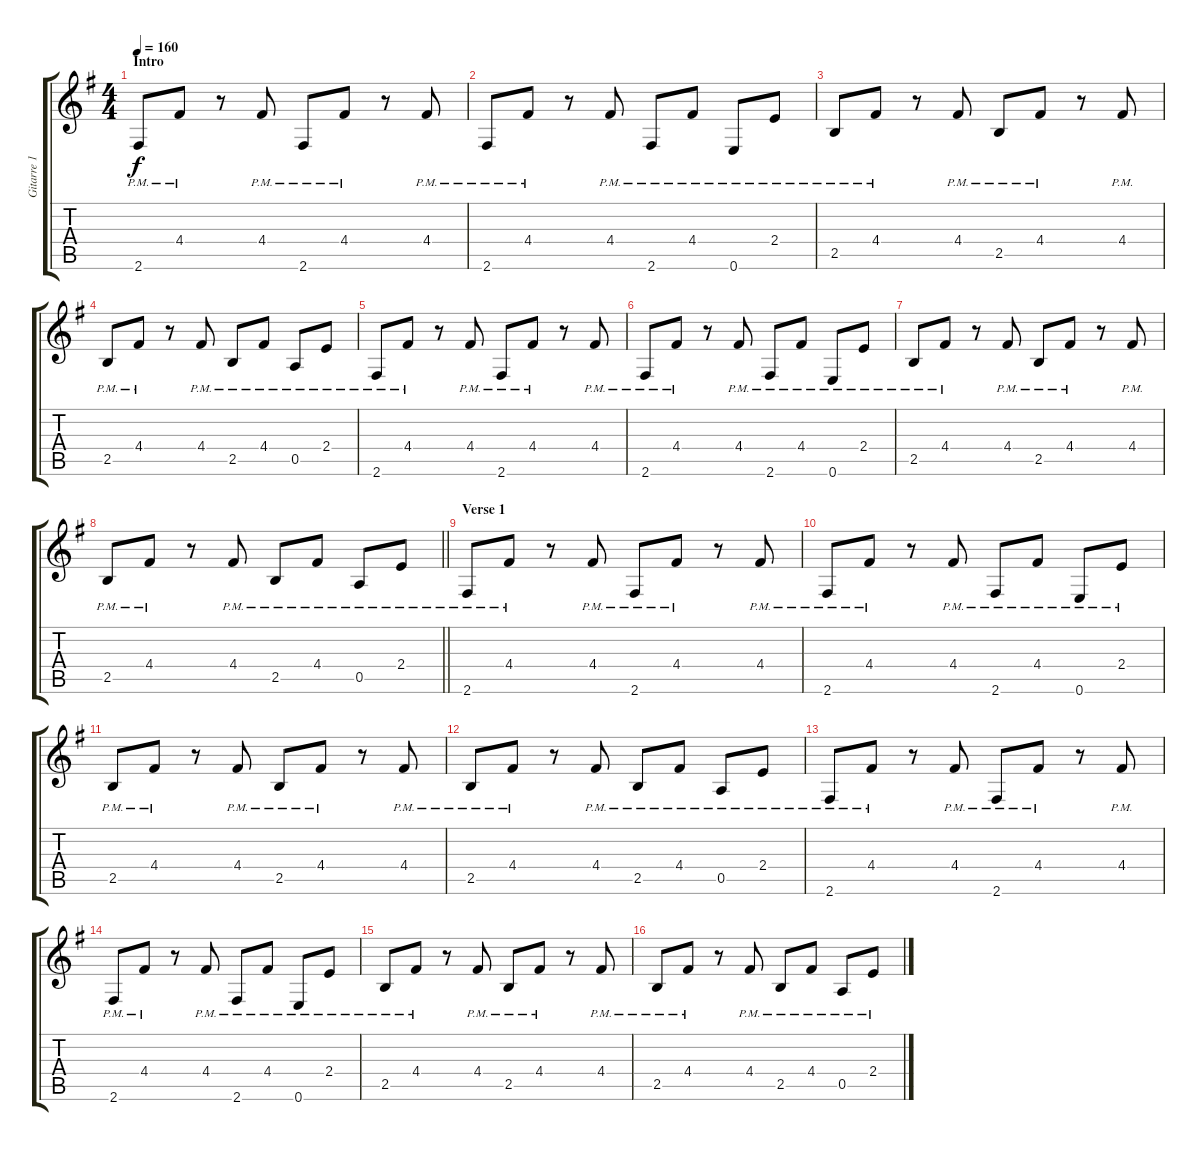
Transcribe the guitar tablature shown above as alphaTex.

\track ("Gitarre 1 (Verzerrt)" "Gitarre 1 ") {instrument overdrivenguitar}
\staff {score tabs}
\tuning (E4 B3 G3 D3 A2 E2) {hide}
\ts (4 4)
\section ("" "Intro")
\tempo 160
\clef g2
\ks g
2.6{pm}.8{dy f instrument overdrivenguitar} 4.4{pm}.8 r.8 4.4{pm}.8 2.6{pm}.8 4.4{pm}.8 r.8 4.4{pm}.8 |
2.6{pm}.8 4.4{pm}.8 r.8 4.4{pm}.8 2.6{pm}.8 4.4{pm}.8 0.6{pm}.8 2.4{pm}.8 |
2.5{pm}.8 4.4{pm}.8 r.8 4.4{pm}.8 2.5{pm}.8 4.4{pm}.8 r.8 4.4{pm}.8 |
2.5{pm}.8 4.4{pm}.8 r.8 4.4{pm}.8 2.5{pm}.8 4.4{pm}.8 0.5{pm}.8 2.4{pm}.8 |
2.6{pm}.8 4.4{pm}.8 r.8 4.4{pm}.8 2.6{pm}.8 4.4{pm}.8 r.8 4.4{pm}.8 |
2.6{pm}.8 4.4{pm}.8 r.8 4.4{pm}.8 2.6{pm}.8 4.4{pm}.8 0.6{pm}.8 2.4{pm}.8 |
2.5{pm}.8 4.4{pm}.8 r.8 4.4{pm}.8 2.5{pm}.8 4.4{pm}.8 r.8 4.4{pm}.8 |
\barLineRight lightlight
2.5{pm}.8 4.4{pm}.8 r.8 4.4{pm}.8 2.5{pm}.8 4.4{pm}.8 0.5{pm}.8 2.4{pm}.8 |
\section ("" "Verse 1")
2.6{pm}.8 4.4{pm}.8 r.8 4.4{pm}.8 2.6{pm}.8 4.4{pm}.8 r.8 4.4{pm}.8 |
2.6{pm}.8 4.4{pm}.8 r.8 4.4{pm}.8 2.6{pm}.8 4.4{pm}.8 0.6{pm}.8 2.4{pm}.8 |
2.5{pm}.8 4.4{pm}.8 r.8 4.4{pm}.8 2.5{pm}.8 4.4{pm}.8 r.8 4.4{pm}.8 |
2.5{pm}.8 4.4{pm}.8 r.8 4.4{pm}.8 2.5{pm}.8 4.4{pm}.8 0.5{pm}.8 2.4{pm}.8 |
2.6{pm}.8 4.4{pm}.8 r.8 4.4{pm}.8 2.6{pm}.8 4.4{pm}.8 r.8 4.4{pm}.8 |
2.6{pm}.8 4.4{pm}.8 r.8 4.4{pm}.8 2.6{pm}.8 4.4{pm}.8 0.6{pm}.8 2.4{pm}.8 |
2.5{pm}.8 4.4{pm}.8 r.8 4.4{pm}.8 2.5{pm}.8 4.4{pm}.8 r.8 4.4{pm}.8 |
2.5{pm}.8 4.4{pm}.8 r.8 4.4{pm}.8 2.5{pm}.8 4.4{pm}.8 0.5{pm}.8 2.4{pm}.8
